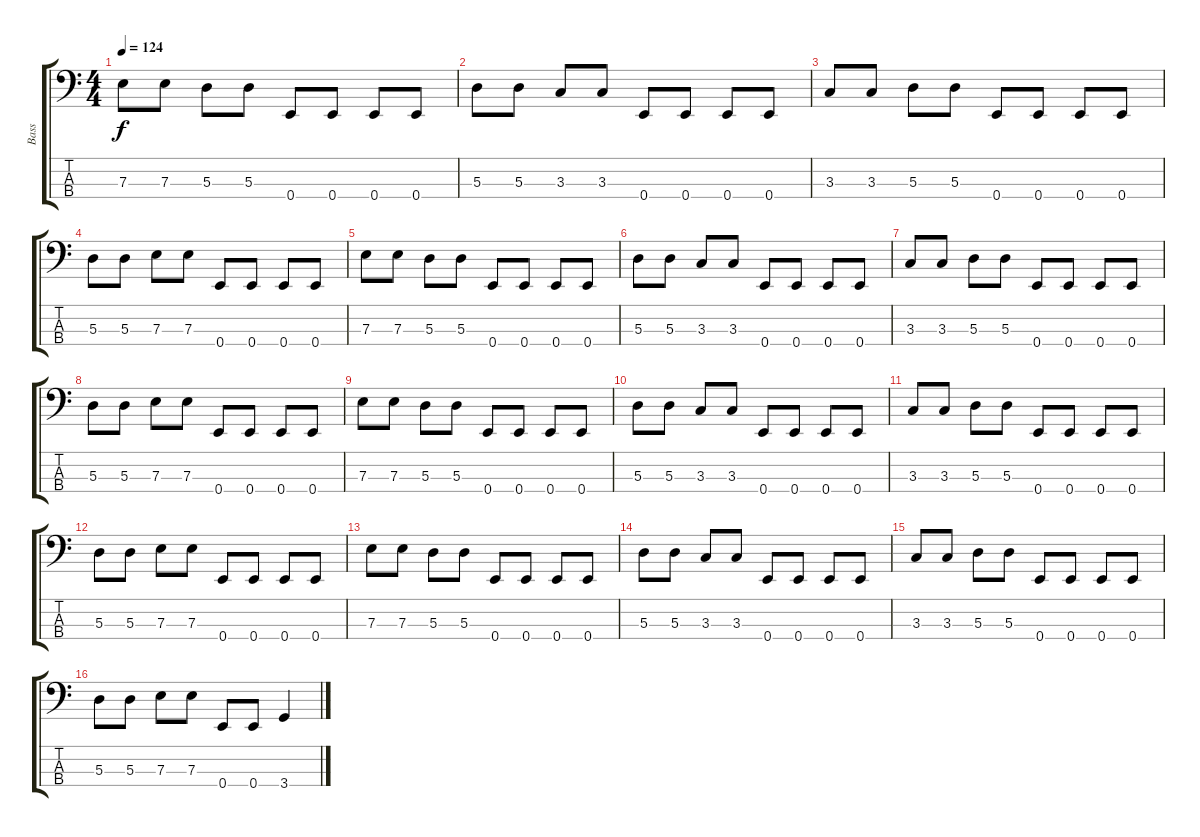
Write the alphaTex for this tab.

\track ("Bass" "Bass") {instrument electricbasspick}
\staff {score tabs}
\tuning (G2 D2 A1 E1) {hide}
\ts (4 4)
\tempo 124
\clef f4
\ks c
7.3.8{dy f instrument electricbasspick} 7.3.8 5.3.8 5.3.8 0.4.8 0.4.8 0.4.8 0.4.8 |
5.3.8 5.3.8 3.3.8 3.3.8 0.4.8 0.4.8 0.4.8 0.4.8 |
3.3.8 3.3.8 5.3.8 5.3.8 0.4.8 0.4.8 0.4.8 0.4.8 |
5.3.8 5.3.8 7.3.8 7.3.8 0.4.8 0.4.8 0.4.8 0.4.8 |
7.3.8 7.3.8 5.3.8 5.3.8 0.4.8 0.4.8 0.4.8 0.4.8 |
5.3.8 5.3.8 3.3.8 3.3.8 0.4.8 0.4.8 0.4.8 0.4.8 |
3.3.8 3.3.8 5.3.8 5.3.8 0.4.8 0.4.8 0.4.8 0.4.8 |
5.3.8 5.3.8 7.3.8 7.3.8 0.4.8 0.4.8 0.4.8 0.4.8 |
7.3.8 7.3.8 5.3.8 5.3.8 0.4.8 0.4.8 0.4.8 0.4.8 |
5.3.8 5.3.8 3.3.8 3.3.8 0.4.8 0.4.8 0.4.8 0.4.8 |
3.3.8 3.3.8 5.3.8 5.3.8 0.4.8 0.4.8 0.4.8 0.4.8 |
5.3.8 5.3.8 7.3.8 7.3.8 0.4.8 0.4.8 0.4.8 0.4.8 |
7.3.8 7.3.8 5.3.8 5.3.8 0.4.8 0.4.8 0.4.8 0.4.8 |
5.3.8 5.3.8 3.3.8 3.3.8 0.4.8 0.4.8 0.4.8 0.4.8 |
3.3.8 3.3.8 5.3.8 5.3.8 0.4.8 0.4.8 0.4.8 0.4.8 |
5.3.8 5.3.8 7.3.8 7.3.8 0.4.8 0.4.8 3.4.4
